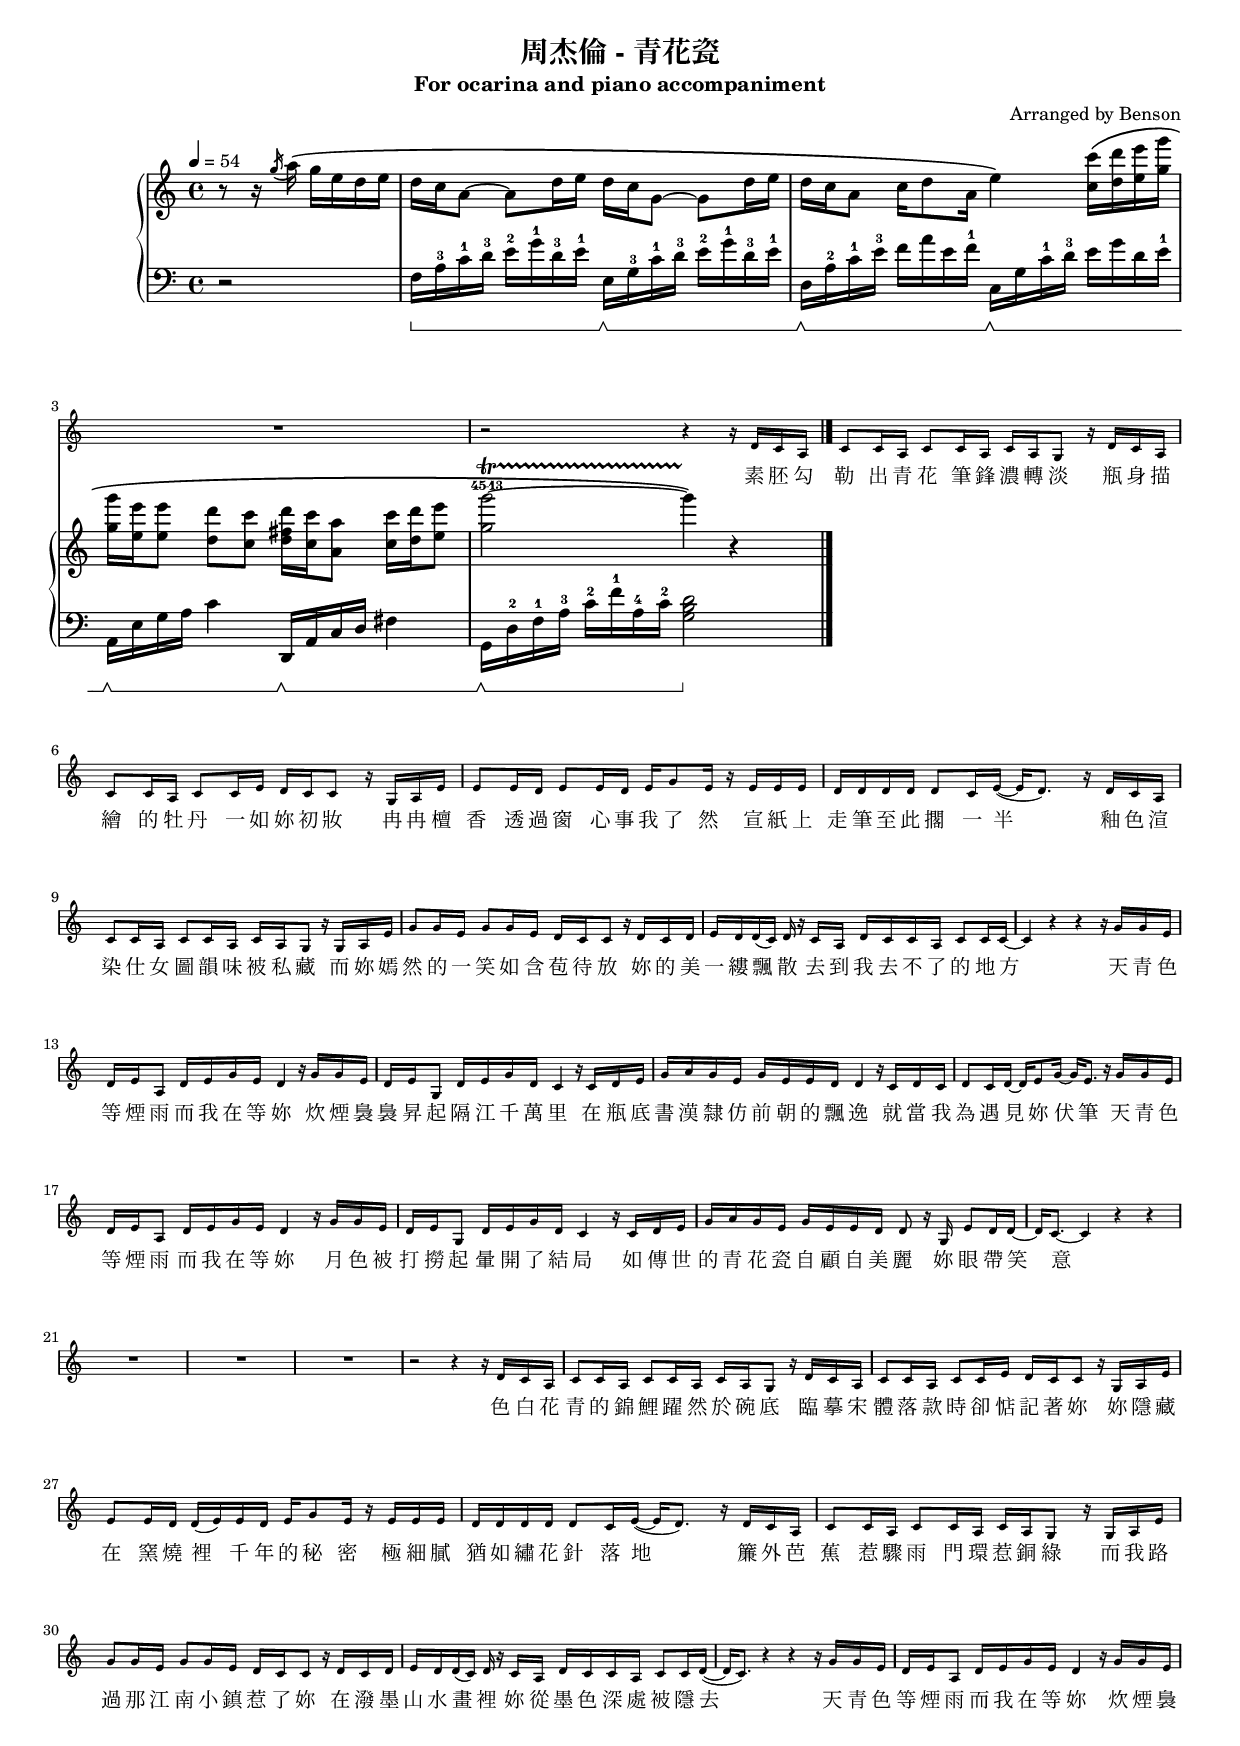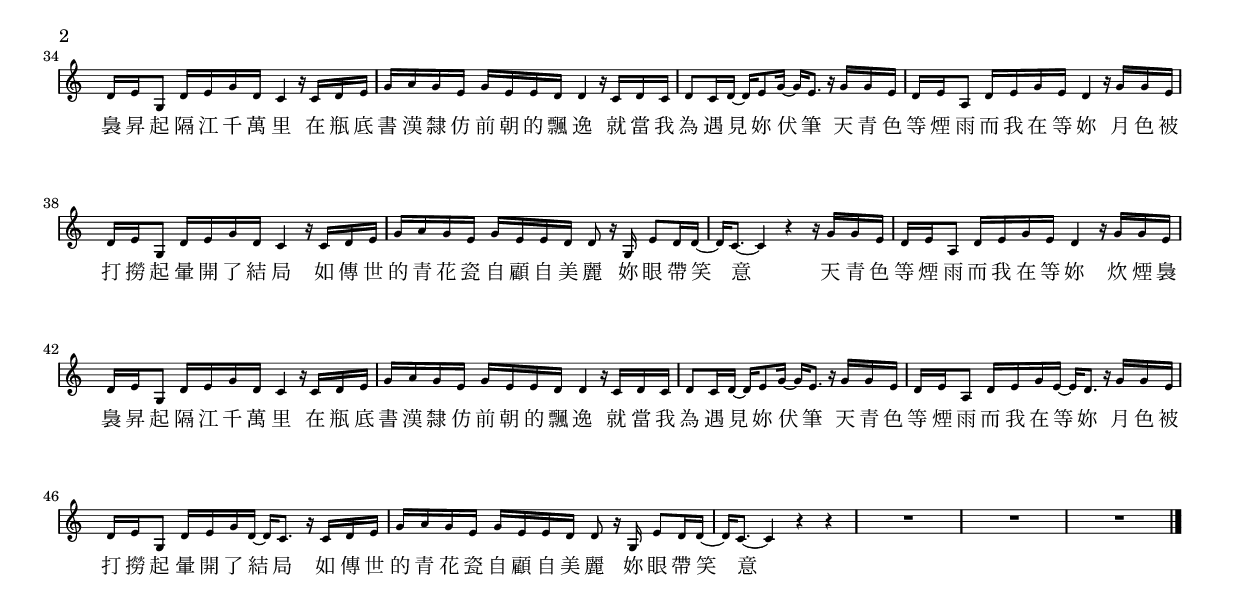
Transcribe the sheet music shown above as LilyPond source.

\version "2.18.2"
\include "articulate.ly"
#(set-global-staff-size 16)

%%%%%%%%%%%%%%%%%%%%%%%%%%%%%%%%%%%%%%%%%%%%%%%%%%%%%%%%%%%%%%%%%%%%%%%%%%%%%%%%%%%%%%%%%%
%%  http://lsr.di.unimi.it/LSR/Item?id=445

%LSR by Jay Anderson.
%modyfied by Simon Albrecht on March 2014.
%=> http://lilypond.1069038.n5.nabble.com/LSR-445-error-td160662.html

#(define (octave-up m t)
 (let* ((octave (1- t))
      (new-note (ly:music-deep-copy m))
      (new-pitch (ly:make-pitch
        octave
        (ly:pitch-notename (ly:music-property m 'pitch))
        (ly:pitch-alteration (ly:music-property m 'pitch)))))
  (set! (ly:music-property new-note 'pitch) new-pitch)
  new-note))

#(define (octavize-chord elements t)
 (cond ((null? elements) elements)
     ((eq? (ly:music-property (car elements) 'name) 'NoteEvent)
       (cons (car elements)
             (cons (octave-up (car elements) t)
                   (octavize-chord (cdr elements) t))))
     (else (cons (car elements) (octavize-chord (cdr elements ) t)))))

#(define (octavize music t)
 (if (eq? (ly:music-property music 'name) 'EventChord)
       (ly:music-set-property! music 'elements (octavize-chord
(ly:music-property music 'elements) t)))
 music)

makeOctaves = #(define-music-function (parser location arg mus) (integer? ly:music?)
 (music-map (lambda (x) (octavize x arg)) (event-chord-wrap! mus)))
%%%%%%%%%%%%%%%%%%%%%%%%%%%%%%%%%%%%%%%%%%%%%%%%%%%%%%%%%%%%%%%%%%%%%%%%%%%%%%%%%%%%%%%%%%


\header {
  title = "周杰倫 - 青花瓷"
  subtitle = "For ocarina and piano accompaniment"
  arranger = "Arranged by Benson"
}

upper-prelude = \relative c''' {
  r8 r16 \acciaccatura g a\( g e d e d c a8~ a8 d16 e d c g8~ g d'16 e d c a8 c16 d8 a16 e'4\)
  \makeOctaves 1 { c16\( d e g g e e8 d c } <d fis d'>16 \makeOctaves 1 { c a8 c16 d e8 }
  <g g'>2~\startTrillSpan\finger \markup \tied-lyric #"45-13" g'4\stopTrillSpan\) r4
}
upper-prelude-midi = \relative c''' {
  r8 r16 \acciaccatura g a\( g e d e d\sustainOn c a8~ a8 d16 e
  d\sustainOff\sustainOn c g8~ g d'16 e
  d\sustainOff\sustainOn c a8 c16 d8 a16
  e'4\)\sustainOff\sustainOn
  \makeOctaves 1 { c16\( d e g g\sustainOff\sustainOn e e8 d c }
  <d fis d'>16\sustainOff\sustainOn \makeOctaves 1 { c a8 c16 d e8 }
  <g g'>2~\startTrillSpan\sustainOff\sustainOn g'4\stopTrillSpan\)
  r4
}

lower-prelude = \relative c {
  f16\sustainOn a-3 c-1 d-3 e-2 g-1 d-3 e-1
  e,16\sustainOff\sustainOn g-3 c-1 d-3 e-2 g-1 d-3 e-1
  d,16\sustainOff\sustainOn a'-2 c-1 e-3 f a e f-1
  c,16\sustainOff\sustainOn g' c-1 d-3 e g d e-1
  a,,16\sustainOff\sustainOn e' g a c4
  d,,16\sustainOff\sustainOn a' c d fis4
  g,16\sustainOff\sustainOn d'-2 f-1 a-3 c-2 f-1 a,-4 c-2
  <g b d>2\sustainOff
}

lower-prelude-midi = \relative c {
  f16\sustainOn a c d e g d e
  e,32~\sustainOff e\sustainOn g16 c d e g d e
  d,32~\sustainOff d\sustainOn a'16 c e f a e f
  c,32~\sustainOff c\sustainOn g'16 c d e g d e
  a,,32~\sustainOff a\sustainOn e'16 g a c4
  d,,32~\sustainOff d\sustainOn a'16 c d fis4
  g,32~\sustainOff g\sustainOn d'16 f a c f a, c
  <g b d>2\sustainOff
}

upper-midi = \relative c' {
  \set Staff.pedalSustainStyle = #'bracket
  \clef treble
  \tempo 4 = 54
  \time 4/4
  \key c \major
  \partial 2
  \upper-prelude-midi
  \bar "|."
}

lower-midi = \relative c {
  \set Staff.pedalSustainStyle = #'bracket
  \clef bass
  \time 4/4
  \key c \major
  \partial 2
  r2
  \lower-prelude-midi
  \bar "|."
}

upper-print = \relative c' {
  \set Staff.pedalSustainStyle = #'bracket
  \set fingeringOrientations = #'(up)
  \clef treble
  \tempo 4 = 54
  \time 4/4
  \key c \major
  \partial 2
  \upper-prelude
  \bar "|."
}

lower-print = \relative c {
  \set Staff.pedalSustainStyle = #'bracket
  \clef bass
  \time 4/4
  \key c \major
  \partial 2
  r2
  \lower-prelude
  \bar "|."
}

dynamics = {
  s1
}

guitarchords = \chordmode {
  % ais1:m
}

lyricsmain = \lyricmode {
  素 胚 勾 勒 出 青 花 筆 鋒 濃 轉 淡
  瓶 身 描 繪 的 牡 丹 一 如 妳 初 妝
  冉 冉 檀 香 透 過 窗 心 事 我 了 然
  宣 紙 上 走 筆 至 此 擱 一 半

  釉 色 渲 染 仕 女 圖 韻 味 被 私 藏
  而 妳 嫣 然 的 一 笑 如 含 苞 待 放
  妳 的 美 一 縷 飄 散 去 到 我 去 不 了 的 地 方

  天 青 色 等 煙 雨 而 我 在 等 妳
  炊 煙 裊 裊 昇 起 隔 江 千 萬 里
  在 瓶 底 書 漢 隸 仿 前 朝 的 飄 逸
  就 當 我 為 遇 見 妳 伏 筆

  天 青 色 等 煙 雨 而 我 在 等 妳
  月 色 被 打 撈 起 暈 開 了 結 局
  如 傳 世 的 青 花 瓷 自 顧 自 美 麗 妳 眼 帶 笑 意

  色 白 花 青 的 錦 鯉 躍 然 於 碗 底
  臨 摹 宋 體 落 款 時 卻 惦 記 著 妳
  妳 隱 藏 在 窯 燒 裡 千 年 的 秘 密
  極 細 膩 猶 如 繡 花 針 落 地

  簾 外 芭 蕉 惹 驟 雨 門 環 惹 銅 綠
  而 我 路 過 那 江 南 小 鎮 惹 了 妳
  在 潑 墨 山 水 畫 裡  妳 從 墨 色 深 處 被 隱 去

  天 青 色 等 煙 雨 而 我 在 等 妳
  炊 煙 裊 裊 昇 起 隔 江 千 萬 里
  在 瓶 底 書 漢 隸 仿 前 朝 的 飄 逸
  就 當 我 為 遇 見 妳 伏 筆

  天 青 色 等 煙 雨 而 我 在 等 妳
  月 色 被 打 撈 起 暈 開 了 結 局
  如 傳 世 的 青 花 瓷 自 顧 自 美 麗
  妳 眼 帶 笑 意

  天 青 色 等 煙 雨 而 我 在 等 妳
  炊 煙 裊 裊 昇 起 隔 江 千 萬 里
  在 瓶 底 書 漢 隸 仿 前 朝 的 飄 逸
  就 當 我 為 遇 見 妳 伏 筆

  天 青 色 等 煙 雨 而 我 在 等 妳
  月 色 被 打 撈 起 暈 開 了 結 局
  如 傳 世 的 青 花 瓷 自 顧 自 美 麗
  妳 眼 帶 笑 意
}

melody-verse = \relative c' {
  r16 d c a c8 c16 a c8 c16 a c a g8
  r16 d' c a c8 c16 a c8 c16 e d c c8
  r16 g a e' e8 e16 d e8 e16 d e g8 e16
  r16 e e e d d d d d8 c16 e~( e d8.)
  r16 d c a c8 c16 a c8 c16 a c a g8
  r16 g a e' g8 g16 e g8 g16 e d c c8
  r16 d c d e d d( c) d r c a d c c a c8 c16 c~ c4 r4 r4
}

melody-verse-two = \relative c' {
  r16 d c a c8 c16 a c8 c16 a c a g8
  r16 d' c a c8 c16 a c8 c16 e d c c8
  r16 g a e' e8 e16 d d( e) e16 d e g8 e16
  r16 e e e d d d d d8 c16 e~( e d8.)
  r16 d c a c8 c16 a c8 c16 a c a g8
  r16 g a e' g8 g16 e g8 g16 e d c c8
  r16 d c d e d d( c) d r c a d c c a c8 c16 d~( d c8.) r4 r4
}

melody-chorus = \relative c'' {
  r16 g16 g e d e a,8 d16 e g e d4
  r16 g g e d e g,8 d'16 e g d c4
  r16 c d e g a g e g e e d d4
  r16 c d c d8 c16 d~ d16 e8 g16~ g e8.
  r16 g16 g e d e a,8 d16 e g e d4
  r16 g g e d e g,8 d'16 e g d c4
  r16 c d e g a g e g e e d d8 r16
  g,16 e'8 d16 d~ d c8.~ c4 r4
}

melody-chorus-two = \relative c'' {
  r16 g16 g e d e a,8 d16 e g e d4
  r16 g g e d e g,8 d'16 e g d c4
  r16 c d e g a g e g e e d d4
  r16 c d c d8 c16 d~ d16 e8 g16~ g e8.
  r16 g16 g e d e a,8 d16 e g e~ e d8.
  r16 g g e d e g,8 d'16 e g d~ d c8.
  r16 c d e g a g e g e e d d8 r16
  g,16 e'8 d16 d~ d c8.~ c4 r4
}

melody = \relative c' {
  \clef treble
  \time 4/4
  \key c \major
  \partial 2
  r2 R1 R1 R1 r2 r4
  \melody-verse
  \melody-chorus
  r4 R1 R1 R1 r2 r4
  \melody-verse-two
  \melody-chorus
  \melody-chorus-two
  r4 R1 R1 R1
  \bar "|."
}


\book {
\score {
  <<
    % \new ChordNames {
      % \guitarchords
    % }
    \new Staff = "melodystaff" <<
      \set Staff.midiInstrument = #"electric guitar (clean)"
      \set Staff.instrumentName = #"Ocarina"
      \set Staff.midiMinimumVolume = #0.9
      \set Staff.midiMaximumVolume = #1
      \new Voice = "melody" {
        \melody
      }
      \context Lyrics = "lyrics" { \lyricsto "melody" { \lyricsmain } }
    >>
    \new PianoStaff <<
      \set Staff.midiInstrument = #"acoustic grand"
      \set Staff.instrumentName = #"Piano"
      \new Staff = "right" {
        \set Staff.midiMinimumVolume = #0.6
        \set Staff.midiMaximumVolume = #0.7
        \articulate \upper-midi
      }
      \new Staff = "left" {
        \set Staff.midiMinimumVolume = #0.6
        \set Staff.midiMaximumVolume = #0.7
        \lower-midi
      }
    >>
  >>
  \midi {
    \context {
      \ChordNameVoice \remove Note_performer
    }
  }
}
}
\book {
\score {
  <<
    % \new ChordNames {
      % \set chordChanges = ##t
      % \guitarchords
    % }
    \new Staff = "melodystaff" \with {
      fontSize = #-3
      \override StaffSymbol.staff-space = #(magstep -3)
      \override StaffSymbol.thickness = #(magstep -3)
    }
    <<
      \set Staff.midiInstrument = #"choir aahs"
      \set Staff.instrumentName = #"Ocarina"
      \new Voice = "melody" {
        \melody
      }
      \context Lyrics = "lyrics" { \lyricsto "melody" { \lyricsmain } }
    >>
    \new PianoStaff <<
      \set Staff.midiInstrument = #"acoustic grand"
      \set Staff.instrumentName = #"Piano"
      \new Staff = "right" { \upper-print }
      \new Dynamics = "Dynamics_pf" \dynamics
      \new Staff = "left" { \lower-print }
    >>
  >>
  \layout {
    \context {
      % add the RemoveEmptyStaffContext that erases rest-only staves
      \Staff \RemoveEmptyStaves
    }
    \context {
      % add the RemoveEmptyStaffContext that erases rest-only staves
      \Dynamics \RemoveEmptyStaves
    }
    \context {
      \Score
      % Remove all-rest staves also in the first system
      \override VerticalAxisGroup.remove-first = ##t
      % If only one non-empty staff in a system exists, still print the starting bar
      \override SystemStartBar.collapse-height = #1
    }
    \context {
      \ChordNames
      \override ChordName #'font-size = #-3
    }
  }
}
}

